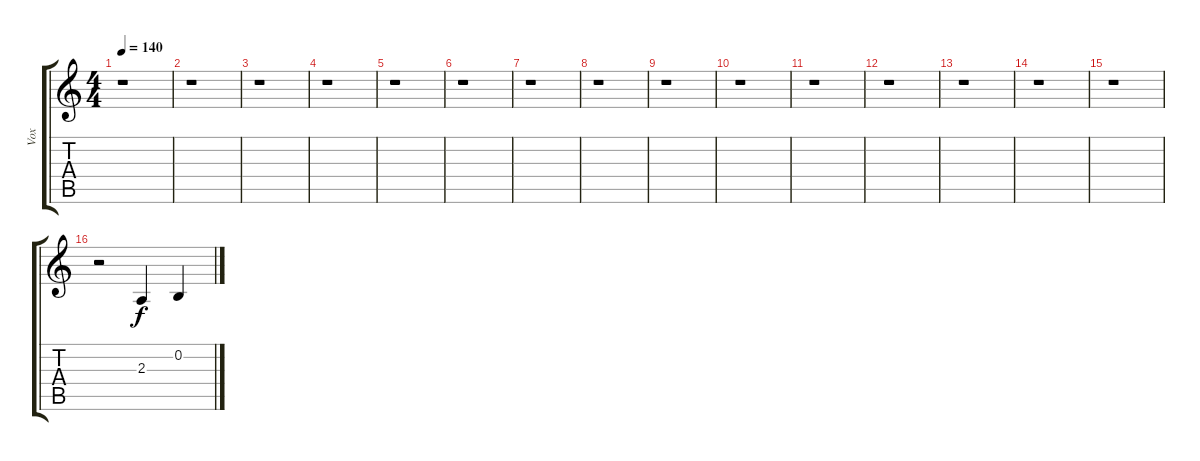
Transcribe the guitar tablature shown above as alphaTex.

\track ("Vox" "Vox") {instrument drawbarorgan}
\staff {score tabs}
\tuning (E4 B3 G3 D3 A2 E2) {hide}
\ts (4 4)
\tempo 140
\clef g2
\ks c
r.1{dy f instrument drawbarorgan} |
r.1 |
r.1 |
r.1 |
r.1 |
r.1 |
r.1 |
r.1 |
r.1 |
r.1 |
r.1 |
r.1 |
r.1 |
r.1 |
r.1 |
r.2 2.3.4 0.2.4
